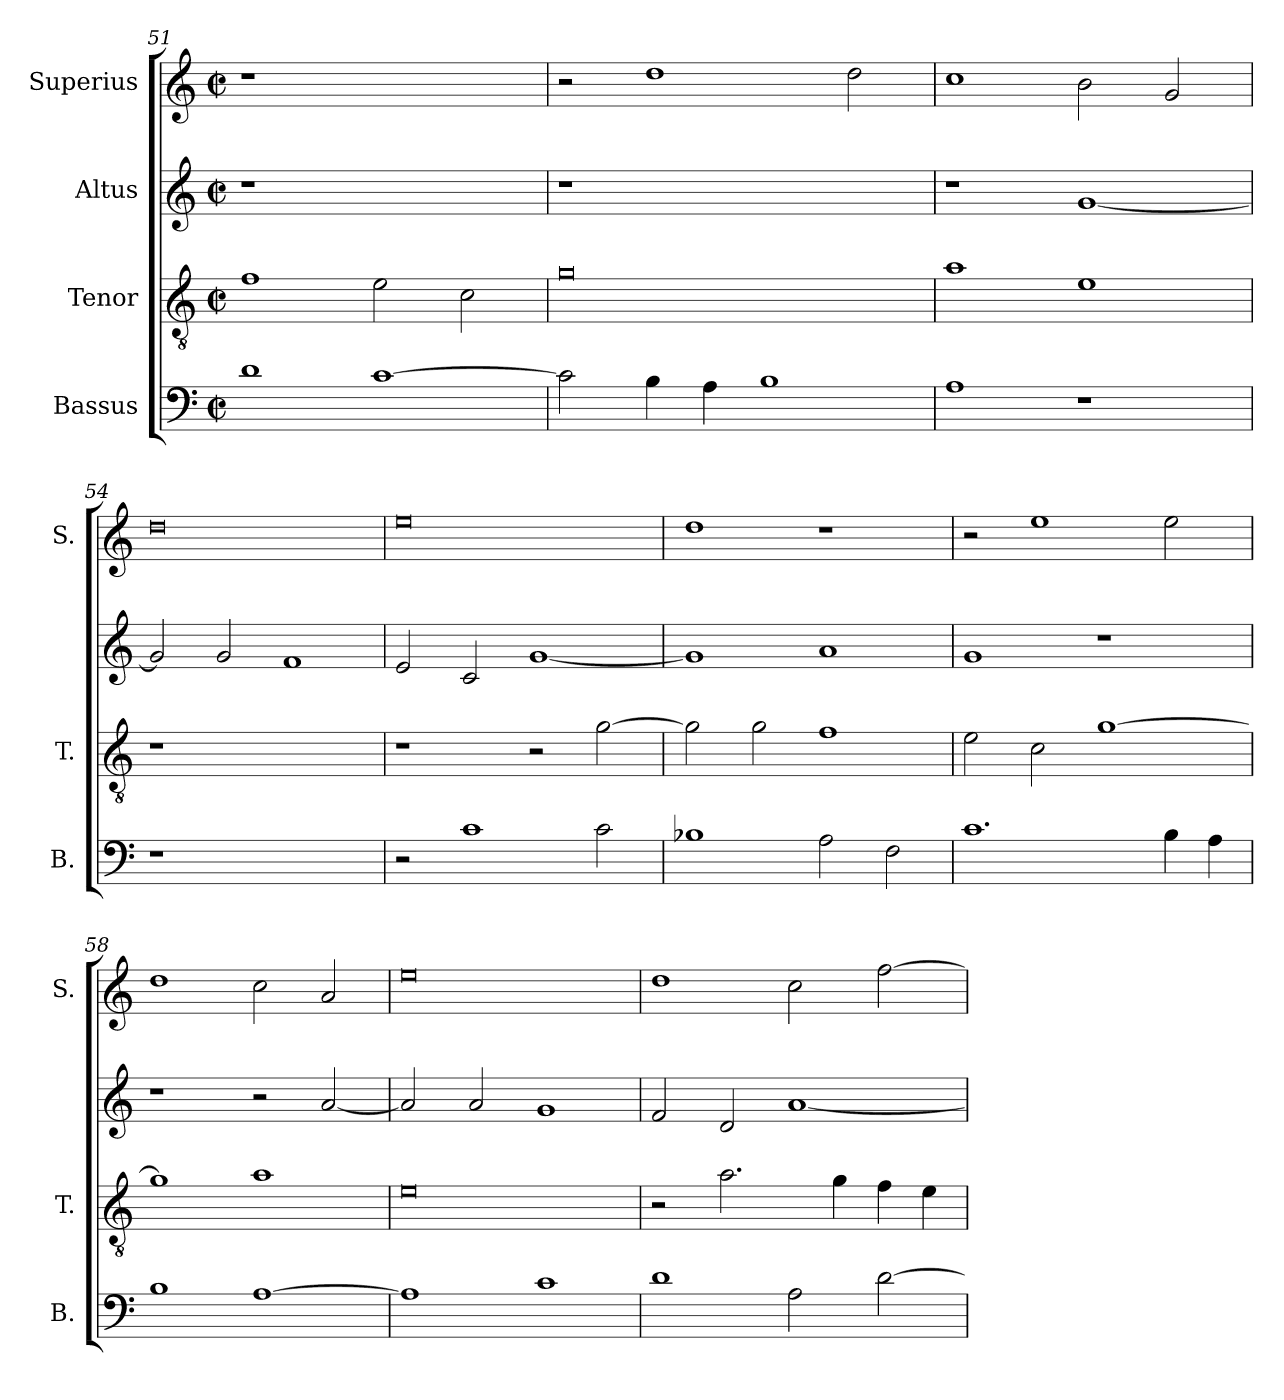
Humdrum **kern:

**kern	**kern	**kern	**kern
*part4	*part3	*part2	*part1
*staff4	*staff3	*staff2	*staff1
*I"Bassus	*I"Tenor	*I"Altus	*I"Superius
*I'B.	*I'T.	*	*I'S.
*clefF4	*clefGv2	*clefG2	*clefG2
*	*ITrd7c12	*	*
*k[]	*k[]	*k[]	*k[]
*C:	*C:	*C:	*C:
*M2/2	*M2/2	*M2/2	*M2/2
*met(c|)	*met(c|)	*met(c|)	*met(c|)
=51	=51	=51	=51
!	!	!LO:N:vis=1	!LO:N:vis=1
1di	1Fi	1r	1r
[>1ci	2Ei\	1ryy	1ryy
.	2Ci\	.	.
=52	=52	=52	=52
!	!	!LO:N:vis=1	!
2ci\]	0Gi	1r	2r
4Bi\	.	.	1ddi
4Ai\	.	.	.
1Bi	.	1ryy	.
.	.	.	2ddi\
!!LO:LB:g=z
=53	=53	=53	=53
1Ai	1Ai	1r	1cci
1r	1Ei	[<1gi	2bi\
.	.	.	2gi/
=54	=54	=54	=54
!LO:N:vis=1	!LO:N:vis=1	!	!
1r	1r	2gi/]	0ddi
.	.	2gi/	.
1ryy	1ryy	1fi	.
=55	=55	=55	=55
2r	1r	2ei/	0eei
1ci	.	2ci/	.
.	2r	[<1gi	.
2ci\	[>2Gi\	.	.
=56	=56	=56	=56
1B-Xi	2Gi\]	1gi]	1ddi
.	2Gi\	.	.
2Ai\	1Fi	1ai	1r
2Fi\	.	.	.
=57	=57	=57	=57
1.ci	2Ei\	1gi	2r
.	2Ci\	.	1eei
.	[>1Gi	1r	.
4Bi\	.	.	2eei\
4Ai\	.	.	.
!!LO:PB:g=z
=58	=58	=58	=58
1Bi	1Gi]	1r	1ddi
[>1Ai	1Ai	2r	2cci\
.	.	[<2ai/	2ai/
=59	=59	=59	=59
1Ai]	0Ei	2ai/]	0eei
.	.	2ai/	.
1ci	.	1gi	.
=60	=60	=60	=60
1di	2r	2fi/	1ddi
.	2.Ai\	2di/	.
2Ai\	.	[<1ai	2cci\
.	4Gi\	.	.
[>2di\	4Fi\	.	[>2ffi\
.	4Ei\	.	.
=	=	=	=
*-	*-	*-	*-
